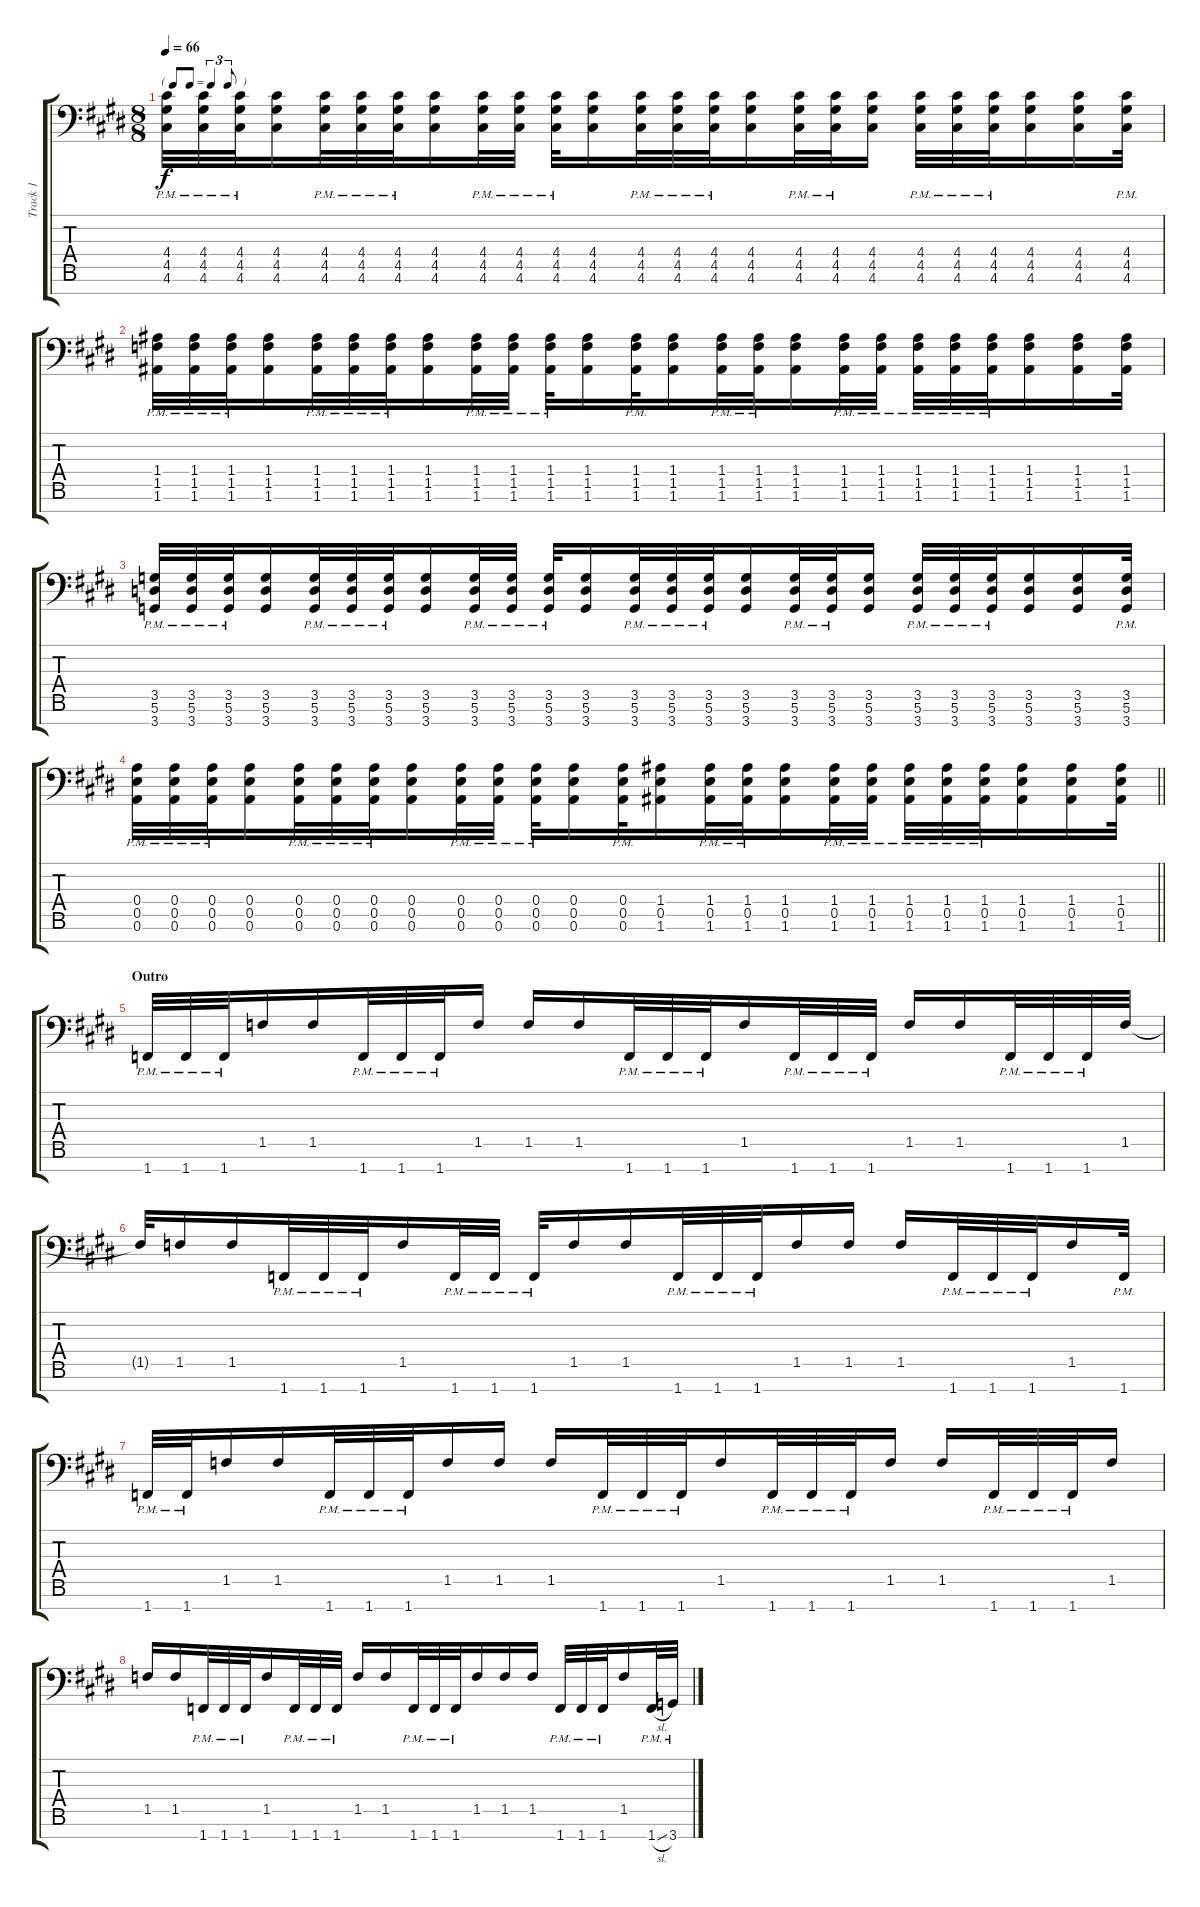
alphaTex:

\track ("Track 1" "Track 1") {instrument overdrivenguitar}
\staff {score tabs}
\tuning (B3 G3 D3 A2 E2 A1 E1) {hide}
\ts (8 8)
\tf triplet8th
\tempo 66
\clef f4
\ks c#minor
(4.4{pm} 4.5{pm} 4.6{pm}).32{dy f} (4.4{pm} 4.5{pm} 4.6{pm}).32 (4.4{pm} 4.5{pm} 4.6{pm}).32 (4.4 4.5 4.6).16 (4.4{pm} 4.5{pm} 4.6{pm}).32 (4.4{pm} 4.5{pm} 4.6{pm}).32 (4.4{pm} 4.5{pm} 4.6{pm}).32 (4.4 4.5 4.6).16 (4.4{pm} 4.5{pm} 4.6{pm}).32 (4.4{pm} 4.5{pm} 4.6{pm}).32 (4.4{pm} 4.5{pm} 4.6{pm}).32 (4.4 4.5 4.6).16 (4.4{pm} 4.5{pm} 4.6{pm}).32 (4.4{pm} 4.5{pm} 4.6{pm}).32 (4.4{pm} 4.5{pm} 4.6{pm}).32 (4.4 4.5 4.6).16 (4.4{pm} 4.5{pm} 4.6{pm}).32 (4.4{pm} 4.5{pm} 4.6{pm}).32 (4.4 4.5 4.6).16 (4.4{pm} 4.5{pm} 4.6{pm}).32 (4.4{pm} 4.5{pm} 4.6{pm}).32 (4.4{pm} 4.5{pm} 4.6{pm}).32 (4.4 4.5 4.6).16 (4.4 4.5 4.6).16 (4.4{pm} 4.5{pm} 4.6{pm}).32 |
(1.4{pm} 1.5{pm} 1.6{pm}).32 (1.4{pm} 1.5{pm} 1.6{pm}).32 (1.4{pm} 1.5{pm} 1.6{pm}).32 (1.4 1.5 1.6).16 (1.4{pm} 1.5{pm} 1.6{pm}).32 (1.4{pm} 1.5{pm} 1.6{pm}).32 (1.4{pm} 1.5{pm} 1.6{pm}).32 (1.4 1.5 1.6).16 (1.4{pm} 1.5{pm} 1.6{pm}).32 (1.4{pm} 1.5{pm} 1.6{pm}).32 (1.4{pm} 1.5{pm} 1.6{pm}).32 (1.4 1.5 1.6).16 (1.4{pm} 1.5{pm} 1.6{pm}).32 (1.4 1.5 1.6).16 (1.4{pm} 1.5{pm} 1.6{pm}).32 (1.4{pm} 1.5{pm} 1.6{pm}).32 (1.4 1.5 1.6).16 (1.4{pm} 1.5{pm} 1.6{pm}).32 (1.4{pm} 1.5{pm} 1.6{pm}).32 (1.4{pm} 1.5{pm} 1.6{pm}).32 (1.4{pm} 1.5{pm} 1.6{pm}).32 (1.4{pm} 1.5{pm} 1.6{pm}).32 (1.4 1.5 1.6).16 (1.4 1.5 1.6).16 (1.4 1.5 1.6).32 |
(3.5{pm} 5.6{pm} 3.7{pm}).32 (3.5{pm} 5.6{pm} 3.7{pm}).32 (3.5{pm} 5.6{pm} 3.7{pm}).32 (3.5 5.6 3.7).16 (3.5{pm} 5.6{pm} 3.7{pm}).32 (3.5{pm} 5.6{pm} 3.7{pm}).32 (3.5{pm} 5.6{pm} 3.7{pm}).32 (3.5 5.6 3.7).16 (3.5{pm} 5.6{pm} 3.7{pm}).32 (3.5{pm} 5.6{pm} 3.7{pm}).32 (3.5{pm} 5.6{pm} 3.7{pm}).32 (3.5 5.6 3.7).16 (3.5{pm} 5.6{pm} 3.7{pm}).32 (3.5{pm} 5.6{pm} 3.7{pm}).32 (3.5{pm} 5.6{pm} 3.7{pm}).32 (3.5 5.6 3.7).16 (3.5{pm} 5.6{pm} 3.7{pm}).32 (3.5{pm} 5.6{pm} 3.7{pm}).32 (3.5 5.6 3.7).16 (3.5{pm} 5.6{pm} 3.7{pm}).32 (3.5{pm} 5.6{pm} 3.7{pm}).32 (3.5{pm} 5.6{pm} 3.7{pm}).32 (3.5 5.6 3.7).16 (3.5 5.6 3.7).16 (3.5{pm} 5.6{pm} 3.7{pm}).32 |
\barLineRight lightlight
(0.4{pm} 0.5{pm} 0.6{pm}).32 (0.4{pm} 0.5{pm} 0.6{pm}).32 (0.4{pm} 0.5{pm} 0.6{pm}).32 (0.4 0.5 0.6).16 (0.4{pm} 0.5{pm} 0.6{pm}).32 (0.4{pm} 0.5{pm} 0.6{pm}).32 (0.4{pm} 0.5{pm} 0.6{pm}).32 (0.4 0.5 0.6).16 (0.4{pm} 0.5{pm} 0.6{pm}).32 (0.4{pm} 0.5{pm} 0.6{pm}).32 (0.4{pm} 0.5{pm} 0.6{pm}).32 (0.4 0.5 0.6).16 (0.4{pm} 0.5{pm} 0.6{pm}).32 (1.4 0.5 1.6).16 (1.4{pm} 0.5{pm} 1.6{pm}).32 (1.4{pm} 0.5{pm} 1.6{pm}).32 (1.4 0.5 1.6).16 (1.4{pm} 0.5{pm} 1.6{pm}).32 (1.4{pm} 0.5{pm} 1.6{pm}).32 (1.4{pm} 0.5{pm} 1.6{pm}).32 (1.4{pm} 0.5{pm} 1.6{pm}).32 (1.4{pm} 0.5{pm} 1.6{pm}).32 (1.4 0.5 1.6).16 (1.4 0.5 1.6).16 (1.4 0.5 1.6).32 |
\section ("" "Outro")
1.7{pm}.32 1.7{pm}.32 1.7{pm}.32 1.5.16 1.5.16 1.7{pm}.32 1.7{pm}.32 1.7{pm}.32 1.5.16 1.5.16 1.5.16 1.7{pm}.32 1.7{pm}.32 1.7{pm}.32 1.5.16 1.7{pm}.32 1.7{pm}.32 1.7{pm}.32 1.5.16 1.5.16 1.7{pm}.32 1.7{pm}.32 1.7{pm}.32 1.5.32 |
1.5{t}.32 1.5.16 1.5.16 1.7{pm}.32 1.7{pm}.32 1.7{pm}.32 1.5.16 1.7{pm}.32 1.7{pm}.32 1.7{pm}.32 1.5.16 1.5.16 1.7{pm}.32 1.7{pm}.32 1.7{pm}.32 1.5.16 1.5.16 1.5.16 1.7{pm}.32 1.7{pm}.32 1.7{pm}.32 1.5.16 1.7{pm}.32 |
1.7{pm}.32 1.7{pm}.32 1.5.16 1.5.16 1.7{pm}.32 1.7{pm}.32 1.7{pm}.32 1.5.16 1.5.16 1.5.16 1.7{pm}.32 1.7{pm}.32 1.7{pm}.32 1.5.16 1.7{pm}.32 1.7{pm}.32 1.7{pm}.32 1.5.16 1.5.16 1.7{pm}.32 1.7{pm}.32 1.7{pm}.32 1.5.16 |
1.5.16 1.5.16 1.7{pm}.32 1.7{pm}.32 1.7{pm}.32 1.5.16 1.7{pm}.32 1.7{pm}.32 1.7{pm}.32 1.5.16 1.5.16 1.7{pm}.32 1.7{pm}.32 1.7{pm}.32 1.5.16 1.5.16 1.5.16 1.7{pm}.32 1.7{pm}.32 1.7{pm}.32 1.5.16 1.7{sl pm}.32 3.7{pm}.32
